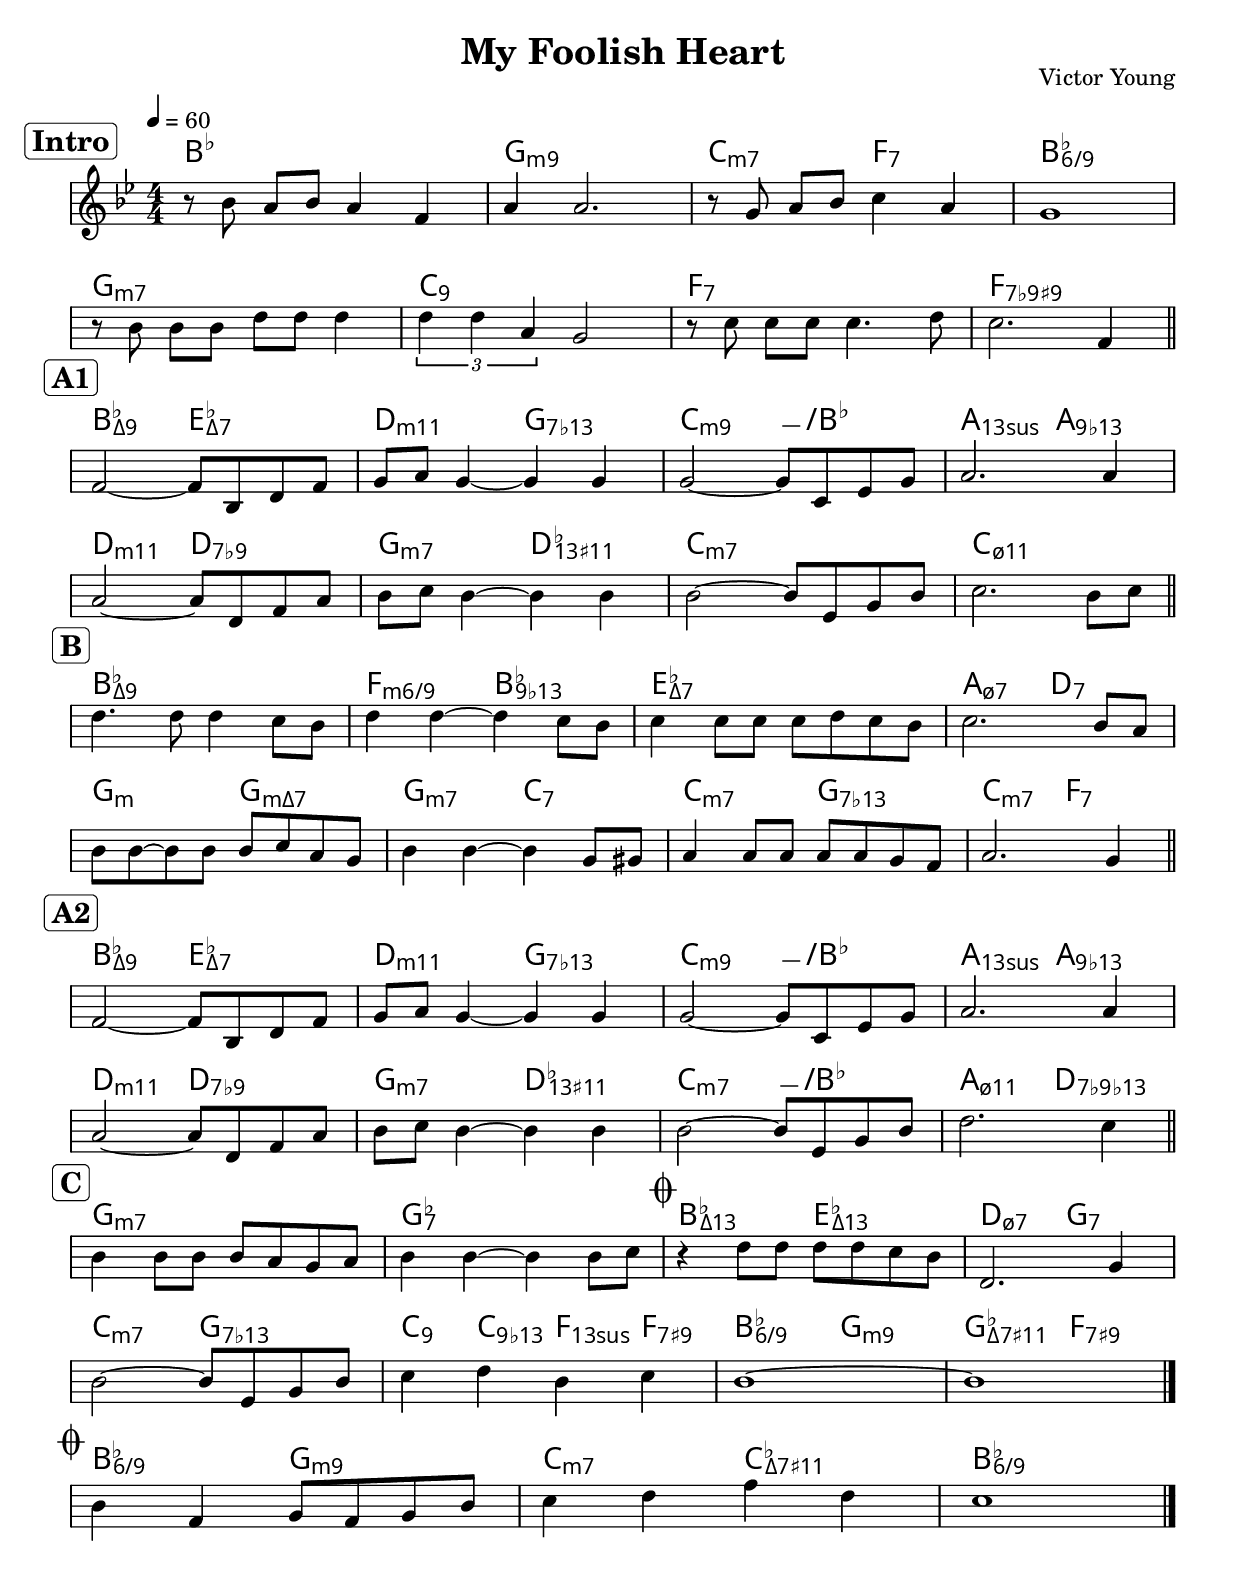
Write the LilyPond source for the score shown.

\version "2.19.12"

%%%%%%%%%%%%%%%%%%%%%%%%%%%%%%%%%%%%%%%%%%%%%%%%%%%%%%%%%%%%%%%%%%%%%%%%%%%%
% Creating jazz-style chords
% Borrowed from Jean-Pierre's good work at:
%               https://sites.google.com/site/jpgzic/home
%%%%%%%%%%%%%%%%%%%%%%%%%%%%%%%%%%%%%%%%%%%%%%%%%%%%%%%%%%%%%%%%%%%%%%%%%%%%


% modification of the procedure "chordRootNamer"
%---- Definition of chord alterations -------
#(define (JazzChordNames pitch majmin)	;majmin is a required argument for "chordNamer", but not used here
  (let* ((alt (ly:pitch-alteration pitch)))
    (make-line-markup
      (list
	(make-simple-markup
	  (vector-ref #("C" "D" "E" "F" "G" "A" "B")
	    (ly:pitch-notename pitch)))
	(if
    (= alt 0)
	  (markup "")
    ; Make the alteration relatively big, between super and normal-size-super
    (markup #:scale (cons 0.8 0.8) #:normal-size-super
      (if (= alt FLAT) "♭" "♯")
      #:hspace -1
    )
  )
  ))))

#(define-markup-command (csub layout props arg) (string?)
  (interpret-markup layout props
    (markup #:raise 0.5 (markup #:sub arg))))

%----- markup commands to make it easier to write chords -----

#(define-markup-command (acHalf layout props extension) (string?)
  (interpret-markup layout props
    (markup #:csub "ø" #:csub extension)))

#(define-markup-command (acDim layout props extension) (string?)
  (interpret-markup layout props
    (markup #:csub "o" #:csub extension)))

#(define-markup-command (acMin layout props extension) (string?)
  (interpret-markup layout props
    (markup #:csub "m" #:csub extension)))

#(define-markup-command (acMaj layout props extension) (string?)
  (interpret-markup layout props
    (markup #:csub "Δ" #:csub extension)))

#(define-markup-command (acMinMaj layout props extension) (string?)
  (interpret-markup layout props
    (markup #:csub "m" #:csub "Δ" #:csub extension)))

#(define-markup-command (acAug layout props extension) (string?)
  (interpret-markup layout props
    (markup #:csub "+" #:csub extension)))

%{
% for chords with up to three alterations, stacked on top of each other
#(define-markup-command (acAlt layout props strA strB strC) (string? string? string?)
  (interpret-markup layout props
    (markup
      #:csub strA
      #:fontsize 1.5 "["
      #:fontsize -4
      #:raise -1.2
      #:column (strB strC)
      #:fontsize 1.5 "]"
    )
  )
)
%}


JazzChordsList = {
% 3 notes
  <c es ges>-\markup { \acDim #"" } % :dim
  <c es g>-\markup { \acMin #"" } % :m
  <c e ges>-\markup { \csub #"♭5" } % :5-
  <c e gis>-\markup { \acAug #"" } % :aug
  <c es gis>-\markup { \acMin #"♭5" } % :m5+ (Ab/C)

% minor third chords - 4 notes
  <c es ges beses>-\markup { \acDim #"7" } % :dim7
  <c es g a>-\markup { \acMin #"6" } % :m6
  <c es ges bes>-\markup { \acHalf #"7" } % :m7.5-
  <c es g bes>-\markup { \acMin #"7" } % :m7
  <c es gis bes>-\markup { \acMin #"7♯5" } % :m7.5+
  <c es g b>-\markup { \acMinMaj #"7" } % :m7+
  <c es g d'>-\markup { \acMin #"add9" } % :m5.9

% major 7 chords
  <c e g b>-\markup { \acMaj #"7" } % :maj7
  <c e g b fis'>-\markup { \acMaj #"7♯11" } % :maj7.11+
  <c e g b d'>-\markup { \acMaj #"9" } % :maj9
  <c e g b d' fis'>-\markup { \acMaj #"9♯11" } % :maj9.11+
  <c e g b d' a'>-\markup { \acMaj #"13" } % :maj13
  <c e g b d' fis' a'>-\markup { \acMaj #"13♯11" } % :maj13.11+
  <c e g b d' f'>-\markup { \acMaj #"11" } % :maj11

% #5/b5 major chords
  <c e ges b>-\markup { \acMaj #"7♭5" } % :maj.5-
  <c e gis b>-\markup { \acMaj #"7♯5" } % :maj.5+

% minor third chords - 5+ notes
  <c es g a d'>-\markup { \acMin #"6/9" } % :m6.9
  <c es g bes d'>-\markup { \acMin #"9" } % :m9
  <c es ges bes d'>-\markup { \acHalf #"9" } % :m9.5-
  <c es g b d'>-\markup { \acMinMaj #"9" } % :m9.7+
  <c es g bes f'>-\markup { \acMin #"11" } % :m7.11
  <c es g bes a'>-\markup { \acMin #"13" } % :m7.13
  <c es g bes d' f'>-\markup { \acMin #"11" } % :m11
  <c es ges bes f'>-\markup { \acHalf #"11" } % :m7.11.5-
  <c es g bes d' f' a'>-\markup { \acMin #"13" } % :m13

% major third chords - 5 notes
  <c e g d'>-\markup { \csub #"(9)" } % :5.9
  <c e g a d'>-\markup { \csub #"6/9" }	% :6.9

% dominant chords
  <c e g bes>-\markup { \csub #"7" } % :7
  <c e g bes d'>-\markup { \csub #"9" } % :9
  <c e g bes d' a'>-\markup { \csub #"13" } % :9.13
  <c e g bes d' aes'>-\markup { \csub #"9♭13" } % :9.13-

% altered dominant chords
  <c e ges bes>-\markup { \csub #"7♭5" } % :7.5-
  <c e gis bes>-\markup { \csub #"7♯5" } % :7.5+
  <c e g bes des'>-\markup { \csub #"7♭9" } % :9-
  <c e g bes d' fis'>-\markup { \csub #"9♯11" } % :9.11+
  <c e g bes dis'>-\markup { \csub #"7♯9" } % :9+
  <c e g bes fis'>-\markup { \csub #"7♯11" } % :7.11+
  <c e g bes aes'>-\markup { \csub #"7♭13" } % :7.13-
  <c e g bes d' a' >-\markup { \csub #"13" } % :13
  <c e g bes des' a' >-\markup { \csub #"13♭9" } % :13.9-
  <c e g bes des' aes' >-\markup { \csub #"7♭9♭13" } % :8.9-.13-
  <c e g bes d' a' fis'>-\markup { \csub #"13♯11" } % :13.11+

  % hack for b9#9
  <c e g bes cis' dis'>-\markup { \csub #"7♭9♯9" } % :7.8+.9+
  <c e g bes cis' dis' a'>-\markup { \csub #"13♭9♯9" } % :13.8+.9+
  <c e g bes cis' dis' aes'>-\markup { \csub #"♭9♯9♭13" } % :13-.8+.9+

% suspended chords
  <c d g>-\markup { \csub #"sus2" } % :sus2
  <c f g>-\markup { \csub #"sus4" } % :sus4
  <c f g bes>-\markup { \csub #"7sus4" } % :sus4.7
  <c f g bes d'>-\markup { \csub #"9sus" } % :sus4.7.9
  <c f g a>-\markup { \csub #"6sus" } % :sus4.6
  <c f g bes a'>-\markup { \csub #"13sus" } % :sus4.7.13
  <c f g a'>-\markup { \csub #"13sus" } % :sus13
  <c f g bes des'>-\markup { \csub #"7sus4♯9" } % :sus4.7.9-
  <c f g bes des' a'>-\markup { \csub #"13sus♯9" } % :sus4.7.13.9-
}

% variable needed to use chord exceptions
JazzChords = #(append (sequential-music-to-chord-exceptions JazzChordsList #t) ignatzekExceptions)

% modify the default ChordNames context
\layout {
  \context {
    \ChordNames
    chordRootNamer = #JazzChordNames	% update the chord names
    chordNameExceptions = #JazzChords	% update the chord exceptions
    %\override ChordName.font-name = #"lilyjazz-chord"  % use the custom font for displaying the chords
  }
}


#(set-global-staff-size 20.0)

\version "2.19.12"

%%%%%%%%%%%%%%%%%%%%%%%%%%%%%%%%%%%%%%%%%%%%%%%%%%%%%%%%%%%%%%%%%%%%%%%%%%%%
% Creating jazz-style chords
% Borrowed from Jean-Pierre's good work at:
%               https://sites.google.com/site/jpgzic/home
%%%%%%%%%%%%%%%%%%%%%%%%%%%%%%%%%%%%%%%%%%%%%%%%%%%%%%%%%%%%%%%%%%%%%%%%%%%%


% modification of the procedure "chordRootNamer"
%---- Definition of chord alterations -------
#(define (JazzChordNames pitch majmin)	;majmin is a required argument for "chordNamer", but not used here
  (let* ((alt (ly:pitch-alteration pitch)))
    (make-line-markup
      (list
	(make-simple-markup
	  (vector-ref #("C" "D" "E" "F" "G" "A" "B")
	    (ly:pitch-notename pitch)))
	(if
    (= alt 0)
	  (markup "")
    ; Make the alteration relatively big, between super and normal-size-super
    (markup #:scale (cons 0.8 0.8) #:normal-size-super
      (if (= alt FLAT) "♭" "♯")
      #:hspace -1
    )
  )
  ))))

#(define-markup-command (csub layout props arg) (string?)
  (interpret-markup layout props
    (markup #:raise 0.5 (markup #:sub arg))))

%----- markup commands to make it easier to write chords -----

#(define-markup-command (acHalf layout props extension) (string?)
  (interpret-markup layout props
    (markup #:csub "ø" #:csub extension)))

#(define-markup-command (acDim layout props extension) (string?)
  (interpret-markup layout props
    (markup #:csub "o" #:csub extension)))

#(define-markup-command (acMin layout props extension) (string?)
  (interpret-markup layout props
    (markup #:csub "m" #:csub extension)))

#(define-markup-command (acMaj layout props extension) (string?)
  (interpret-markup layout props
    (markup #:csub "Δ" #:csub extension)))

#(define-markup-command (acMinMaj layout props extension) (string?)
  (interpret-markup layout props
    (markup #:csub "m" #:csub "Δ" #:csub extension)))

#(define-markup-command (acAug layout props extension) (string?)
  (interpret-markup layout props
    (markup #:csub "+" #:csub extension)))

%{
% for chords with up to three alterations, stacked on top of each other
#(define-markup-command (acAlt layout props strA strB strC) (string? string? string?)
  (interpret-markup layout props
    (markup
      #:csub strA
      #:fontsize 1.5 "["
      #:fontsize -4
      #:raise -1.2
      #:column (strB strC)
      #:fontsize 1.5 "]"
    )
  )
)
%}


JazzChordsList = {
% 3 notes
  <c es ges>-\markup { \acDim #"" } % :dim
  <c es g>-\markup { \acMin #"" } % :m
  <c e ges>-\markup { \csub #"♭5" } % :5-
  <c e gis>-\markup { \acAug #"" } % :aug
  <c es gis>-\markup { \acMin #"♭5" } % :m5+ (Ab/C)

% minor third chords - 4 notes
  <c es ges beses>-\markup { \acDim #"7" } % :dim7
  <c es g a>-\markup { \acMin #"6" } % :m6
  <c es ges bes>-\markup { \acHalf #"7" } % :m7.5-
  <c es g bes>-\markup { \acMin #"7" } % :m7
  <c es gis bes>-\markup { \acMin #"7♯5" } % :m7.5+
  <c es g b>-\markup { \acMinMaj #"7" } % :m7+
  <c es g d'>-\markup { \acMin #"add9" } % :m5.9

% major 7 chords
  <c e g b>-\markup { \acMaj #"7" } % :maj7
  <c e g b fis'>-\markup { \acMaj #"7♯11" } % :maj7.11+
  <c e g b d'>-\markup { \acMaj #"9" } % :maj9
  <c e g b d' fis'>-\markup { \acMaj #"9♯11" } % :maj9.11+
  <c e g b d' a'>-\markup { \acMaj #"13" } % :maj13
  <c e g b d' fis' a'>-\markup { \acMaj #"13♯11" } % :maj13.11+
  <c e g b d' f'>-\markup { \acMaj #"11" } % :maj11

% #5/b5 major chords
  <c e ges b>-\markup { \acMaj #"7♭5" } % :maj.5-
  <c e gis b>-\markup { \acMaj #"7♯5" } % :maj.5+

% minor third chords - 5+ notes
  <c es g a d'>-\markup { \acMin #"6/9" } % :m6.9
  <c es g bes d'>-\markup { \acMin #"9" } % :m9
  <c es ges bes d'>-\markup { \acHalf #"9" } % :m9.5-
  <c es g b d'>-\markup { \acMinMaj #"9" } % :m9.7+
  <c es g bes f'>-\markup { \acMin #"11" } % :m7.11
  <c es g bes a'>-\markup { \acMin #"13" } % :m7.13
  <c es g bes d' f'>-\markup { \acMin #"11" } % :m11
  <c es ges bes f'>-\markup { \acHalf #"11" } % :m7.11.5-
  <c es g bes d' f' a'>-\markup { \acMin #"13" } % :m13

% major third chords - 5 notes
  <c e g d'>-\markup { \csub #"(9)" } % :5.9
  <c e g a d'>-\markup { \csub #"6/9" }	% :6.9

% dominant chords
  <c e g bes>-\markup { \csub #"7" } % :7
  <c e g bes d'>-\markup { \csub #"9" } % :9
  <c e g bes d' a'>-\markup { \csub #"13" } % :9.13
  <c e g bes d' aes'>-\markup { \csub #"9♭13" } % :9.13-

% altered dominant chords
  <c e ges bes>-\markup { \csub #"7♭5" } % :7.5-
  <c e gis bes>-\markup { \csub #"7♯5" } % :7.5+
  <c e g bes des'>-\markup { \csub #"7♭9" } % :9-
  <c e g bes d' fis'>-\markup { \csub #"9♯11" } % :9.11+
  <c e g bes dis'>-\markup { \csub #"7♯9" } % :9+
  <c e g bes fis'>-\markup { \csub #"7♯11" } % :7.11+
  <c e g bes aes'>-\markup { \csub #"7♭13" } % :7.13-
  <c e g bes d' a' >-\markup { \csub #"13" } % :13
  <c e g bes des' a' >-\markup { \csub #"13♭9" } % :13.9-
  <c e g bes des' aes' >-\markup { \csub #"7♭9♭13" } % :8.9-.13-
  <c e g bes d' a' fis'>-\markup { \csub #"13♯11" } % :13.11+

  % hack for b9#9
  <c e g bes cis' dis'>-\markup { \csub #"7♭9♯9" } % :7.8+.9+
  <c e g bes cis' dis' a'>-\markup { \csub #"13♭9♯9" } % :13.8+.9+
  <c e g bes cis' dis' aes'>-\markup { \csub #"♭9♯9♭13" } % :13-.8+.9+

% suspended chords
  <c d g>-\markup { \csub #"sus2" } % :sus2
  <c f g>-\markup { \csub #"sus4" } % :sus4
  <c f g bes>-\markup { \csub #"7sus4" } % :sus4.7
  <c f g bes d'>-\markup { \csub #"9sus" } % :sus4.7.9
  <c f g a>-\markup { \csub #"6sus" } % :sus4.6
  <c f g bes a'>-\markup { \csub #"13sus" } % :sus4.7.13
  <c f g a'>-\markup { \csub #"13sus" } % :sus13
  <c f g bes des'>-\markup { \csub #"7sus4♯9" } % :sus4.7.9-
  <c f g bes des' a'>-\markup { \csub #"13sus♯9" } % :sus4.7.13.9-
}

% variable needed to use chord exceptions
JazzChords = #(append (sequential-music-to-chord-exceptions JazzChordsList #t) ignatzekExceptions)

% modify the default ChordNames context
\layout {
  \context {
    \ChordNames
    chordRootNamer = #JazzChordNames	% update the chord names
    chordNameExceptions = #JazzChords	% update the chord exceptions
    %\override ChordName.font-name = #"lilyjazz-chord"  % use the custom font for displaying the chords
  }
}



\version "2.24.4"
\pointAndClickOff


% A4 paper layout
\paper {
    paper-width = 21.0\cm
    paper-height = 29.7\cm
    top-margin = 1\cm
    bottom-margin = 1.5\cm
    left-margin = 1.2\cm
    right-margin = 1.1\cm
    between-system-space = 1.5\cm
    indent = 1.5\cm
}

\layout {
  % Set indentation of first line
  indent = 0.0

  % Adjust rehearsal mark position
  \override Score.RehearsalMark.break-align-symbols = #'('staff-bar)
  \override Score.Clef.break-align-anchor-alignment = #0

  % Set chord symbol font
  \override ChordName.font-name = "Academico"
  \override ChordName.font-size = #2.5

  \context { \Score

    % Hide bar numbers
    \remove "Bar_number_engraver"

    % Add an initial barline on all staves
    \override SystemStartBar.collapse-height = 1
    \override SystemStartBar.transparent = ##f

    % Hide clef and key signature on subsequent staves
    \override Clef.break-visibility = #'#(#f #f #f)
    \override KeySignature.break-visibility = #'#(#f #f #f)
  }

}

% Code for rootless slash chords
#(define (rootless-chord-names in-pitches bass inversion context)
   (ignatzek-chord-names `(,(ly:make-pitch 0 0 0) ,(ly:make-pitch 0 0 0)) bass inversion context))
#(define (empty-namer pitch lower?) (make-simple-markup "﹘"))
retainChordNoteNamer =
\applyContext
  #(lambda (context)
     (let ((rn (ly:context-property context 'chordRootNamer)))
       (ly:context-set-property! context 'chordNoteNamer rn)))
rl = {
  \retainChordNoteNamer
  \once \set chordNameFunction = #rootless-chord-names
  \once \set chordRootNamer = #empty-namer
}


\header {
  title = \markup % \override #'(font-name . "Academico")
    { "My Foolish Heart" }
  composer = \markup \column {
    \vspace #-0.5
    "Victor Young"
  }

  % Don't display "Engraved by LilyPond"
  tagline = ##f
}


Chords = \chordmode {
  % Intro
  | bes1  | g1:m9 | c2:m7 f2:7 | bes1:6.9   |
  | g1:m7 | c1:9  | f1:7       | f1:7.8+.9+ |

  %A1
  | bes2:maj9 ees2:maj7 | d2:m11 g2:7.13-    | c2:m9 \rl c2:m7/bes | a2:sus13 a2:9.13- |
  | d2:m11    d2:7.9-   | g2:m7  des2:13.11+ | c1:m7               | c1:m7.11.5-       |

  %B
  | bes1:maj9           | f2:m6.9 bes2:9.13- | ees1:maj7           | a2:m7.5- d2:7 |
  | g2:m      g2:m7.7+  | g2:m7   c2:7       | c2:m7     g2:7.13-  | c2:m7    f2:7 |

  %A2
  | bes2:maj9 ees2:maj7 | d2:m11 g2:7.13-    | c2:m9 \rl c2:m7/bes | a2:sus13    a2:9.13-    |
  | d2:m11    d2:7.9-   | g2:m7  des2:13.11+ | c2:m7 \rl c2:m7/bes | a2:m7.11.5- d2:7.9-.13- |

  %C
  | g1:m7          | ges1:7                            | bes2:maj13 ees2:maj13 | d2:m7.5-      g2:7       |
  | c2:m7 g2:7.13- | c4:9 c4:9.13- f4:sus13 f4:7.9-.9+ | bes2:6.9   g2:m9      | ges2:maj7.11+ f2:7.9-.9+ |

  % Coda
  | bes2:6.9 g2:m9 | c2:m7 ces2:maj7.11+ | bes1:6.9 |
}

Melody = \relative bes' {

\clef "treble"
\numericTimeSignature\time 4/4
\key bes \major
\tempo 4=60

\mark \markup {  \bold \rounded-box { "Intro" } }
r8 bes8 a8 [ bes8 ] a4 f4 |
a4 a2. |
r8 g8 a8 [ bes8 ] c4 a4 |
g1 \break |

r8 bes8 bes8 [ bes8 ] d8 [ d8 ] d4 |
\times 2/3 { d4 d4 a4 } g2 |
r8 c8 c8 [ c8 ] c4. d8 |
c2. f,4 \bar "||" \break |

\mark \markup { \bold \rounded-box { "A1" } }
f2 ~ f8 [bes,8 d8 f8 ] |
g8 [ a8 ] g4 ~ g4 g4 |
g2 ~ g8 [ c,8 es8 g8 ] |
a2. a4 \break |

a2 ~ a8 [ d,8 f8 a8 ] |
bes8 [ c8 ] bes4 ~bes4 bes4 |
bes2 ~ bes8 [ es,8 g8 bes8 ] |
c2. bes8 [ c8 ] \bar "||" \break |

\mark \markup { \bold \rounded-box { "B" } }
d4. d8 d4 c8 [ bes8 ] |
d4 d4 ~ d4 c8 [ bes8 ] |
c4 c8 [ c8 ] c8 [ d8 c8 bes8 ] |
c2. bes8 [ a8 ] \break |

bes8 [ bes8 ~ bes8 bes8 ] bes8 [ c8  a8 g8 ] |
bes4 bes4 ~ bes4 g8 [ gis8 ] |
a4 a8 [ a8 ] a8 [ a8 g8 f8 ] |
a2. g4 \bar "||" \break |

\mark \markup { \bold \rounded-box { "A2" } }
f2 ~ f8 [ bes,8 d8 f8 ] |
g8 [ a8 ] g4 ~ g4 g4 |
g2 ~ g8 [ c,8 es8 g8 ] |
a2. a4 \break |

a2 ~ a8 [ d,8 f8 a8 ] |
bes8 [ c8 ] bes4 ~ bes4 bes4 |
bes2 ~ bes8 [ es,8 g8 bes8 ] |
d2. c4 \bar "||" \break |

\mark \markup { \rounded-box { \bold "C" } }
bes4 bes8 [ bes8 ] bes8 [ a8 g8 a8 ] |
bes4 bes4 ~ bes4 bes8 [ c8 ] |
\mark \markup { \musicglyph "scripts.coda" } r4 d8 [ d8 ] d8 [ d8 c8 bes8 ] |
d,2. g4 \break |

bes2 ~ bes8 [ es,8 g8 bes8 ] |
c4 d4 bes4 c4 |
bes1 ~ |
bes1 \bar "|." \break |

% Coda
\mark \markup { \musicglyph "scripts.coda" } bes4 f4 g8 [ f8 g8 bes8 ] |
c4 d4 f4 d4 |
c1 \bar "|."
}


% The score definition
\score {
<<
  \new StaffGroup

  <<
    \chords { \Chords }
    \new Staff
    <<

      \context Staff <<
        \mergeDifferentlyDottedOn\mergeDifferentlyHeadedOn
        \context Voice = "Melody" { \Melody }
        >>
      >>

    >>

  >>
  \layout {}
  }

